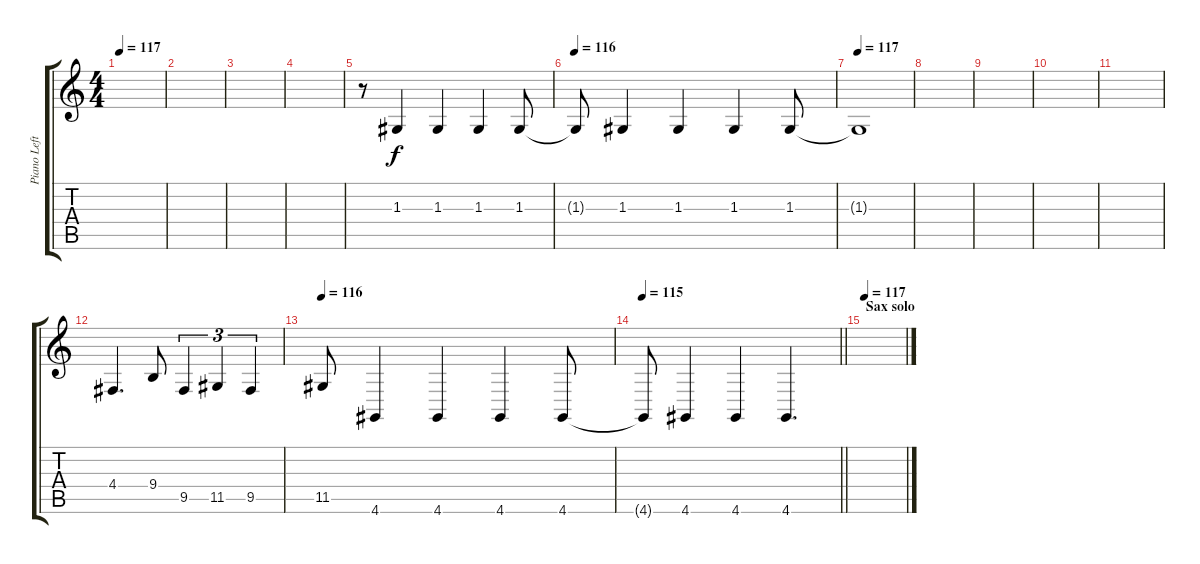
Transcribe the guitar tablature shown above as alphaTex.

\track ("Piano Left" "Piano Left") {instrument acousticgrandpiano}
\staff {score tabs}
\tuning (E4 B3 G3 D3 A2 E2) {hide}
\ts (4 4)
\tempo 117
\clef g2
\ks c
|
|
|
|
r.8 1.3.4 1.3.4 1.3.4 1.3.8 |
\tempo 116
1.3{t}.8 1.3.4 1.3.4 1.3.4 1.3.8 |
\tempo 117
1.3{t}.1 |
|
|
|
|
4.4.4{d} 9.4.8 9.5.4{tu (3 2)} 11.5.4{tu (3 2)} 9.5.4{tu (3 2)} |
\tempo 116
11.5.8 4.6.4 4.6.4 4.6.4 4.6.8 |
\tempo 115
\barLineRight lightlight
4.6{t}.8 4.6.4 4.6.4 4.6.4{d} |
\section ("" "Sax solo")
\tempo 117
